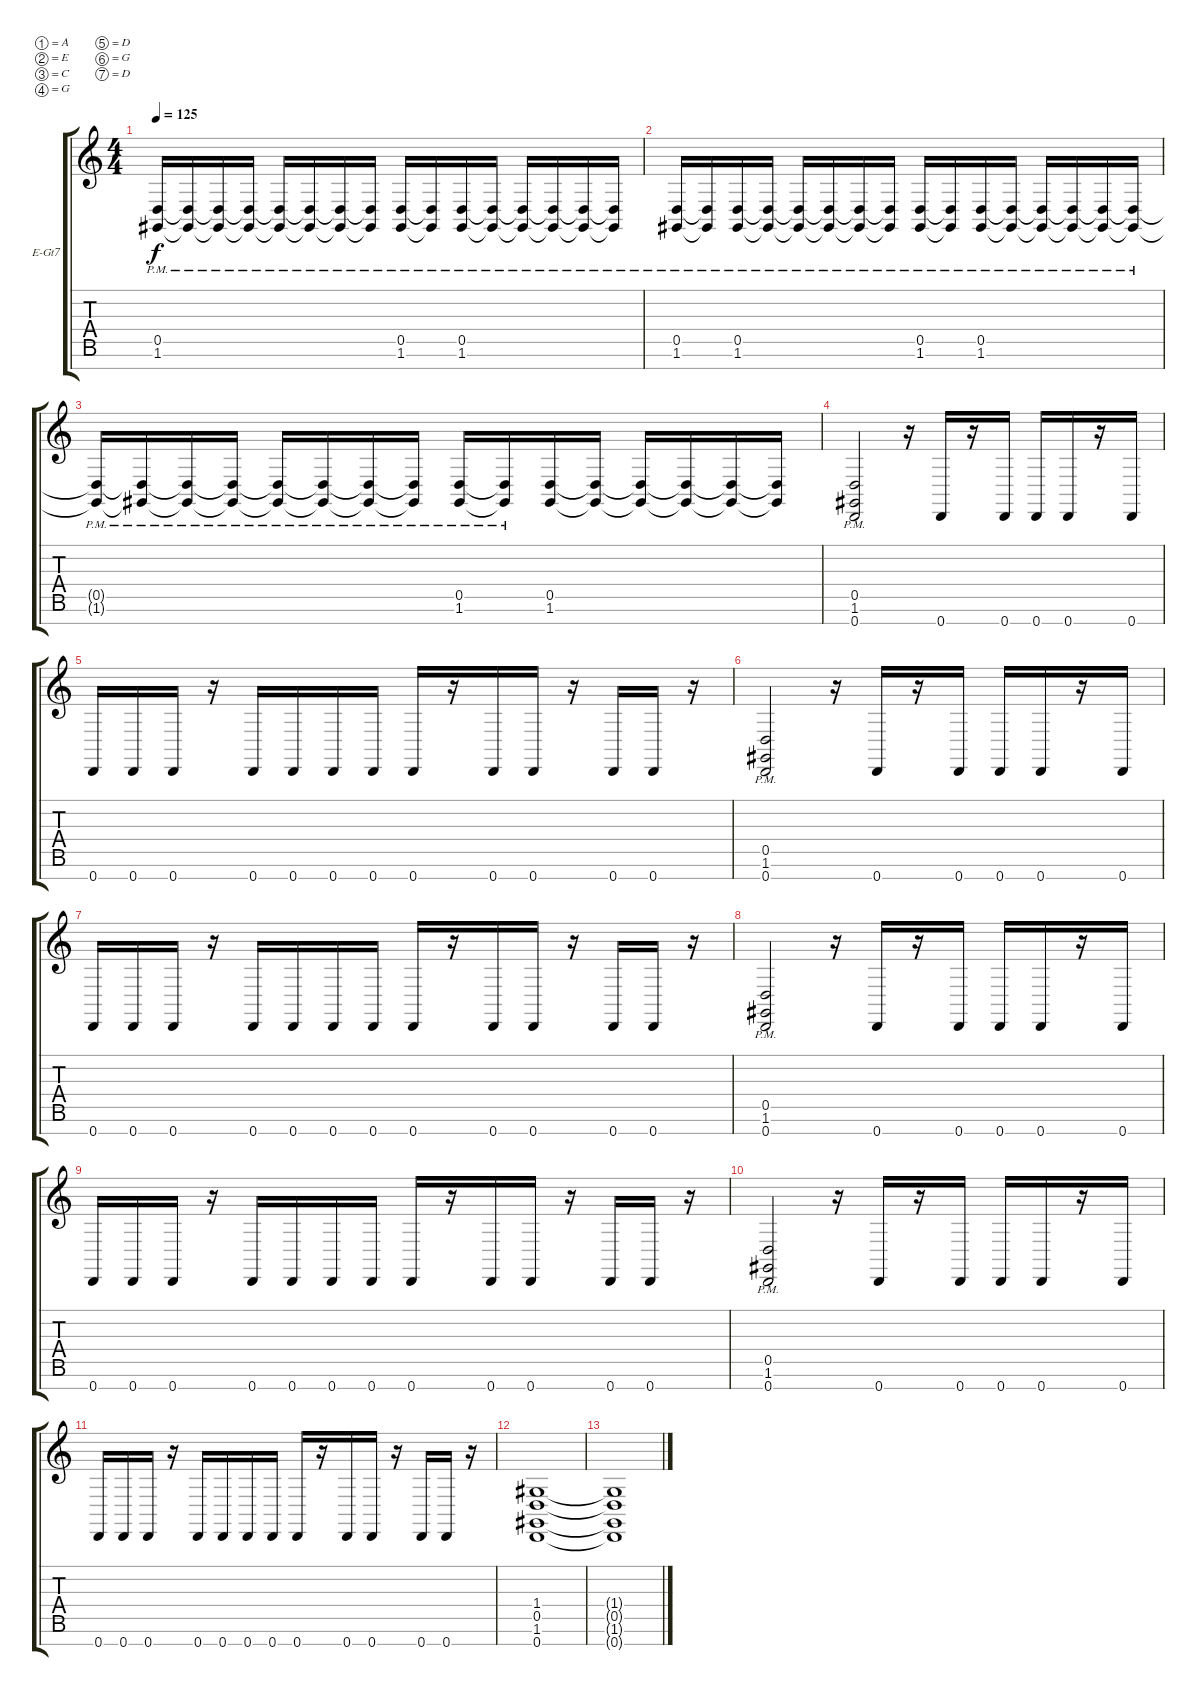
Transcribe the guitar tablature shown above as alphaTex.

\defaultSystemsLayout 4
\bracketExtendMode groupsimilarinstruments
\firstSystemTrackNameOrientation horizontal
\otherSystemsTrackNameOrientation horizontal
\track ("Electric Guitar" "E-Gt7") {instrument distortionguitar}
\staff {score tabs}
\tuning (A3 E3 C3 G2 D2 G1 D1)
\ts (4 4)
\tempo 125
\clef g2
\scale
0.333333
\ks c
(0.5{pm t} 1.6{pm t}).16{dy f} (0.5{pm t} 1.6{pm t}).16 (0.5{pm t} 1.6{pm t}).16 (0.5{pm t} 1.6{pm t}).16 (0.5{pm t} 1.6{pm t}).16 (0.5{pm t} 1.6{pm t}).16 (0.5{pm t} 1.6{pm t}).16 (0.5{pm t} 1.6{pm t}).16 (1.6{pm} 0.5{pm}).16 (0.5{pm t} 1.6{pm t}).16 (1.6{pm} 0.5{pm}).16 (1.6{pm t} 0.5{pm t}).16 (1.6{pm t} 0.5{pm t}).16 (1.6{pm t} 0.5{pm t}).16 (1.6{pm t} 0.5{pm t}).16 (1.6{pm t} 0.5{pm t}).16 |
\scale
0.333333 (1.6{pm} 0.5{pm}).16 (0.5{pm t} 1.6{pm t}).16 (1.6{pm} 0.5{pm}).16 (0.5{pm t} 1.6{pm t}).16 (0.5{pm t} 1.6{pm t}).16 (0.5{pm t} 1.6{pm t}).16 (0.5{pm t} 1.6{pm t}).16 (0.5{pm t} 1.6{pm t}).16 (1.6{pm} 0.5{pm}).16 (0.5{pm t} 1.6{pm t}).16 (1.6{pm} 0.5{pm}).16 (0.5{pm t} 1.6{pm t}).16 (0.5{pm t} 1.6{pm t}).16 (0.5{pm t} 1.6{pm t}).16 (0.5{pm t} 1.6{pm t}).16 (0.5{pm t} 1.6{pm t}).16 |
\scale
0.333333 (0.5{pm t} 1.6{pm t}).16 (0.5{pm t} 1.6{pm t}).16 (0.5{pm t} 1.6{pm t}).16 (0.5{pm t} 1.6{pm t}).16 (0.5{pm t} 1.6{pm t}).16 (0.5{pm t} 1.6{pm t}).16 (0.5{pm t} 1.6{pm t}).16 (0.5{pm t} 1.6{pm t}).16 (1.6{pm} 0.5{pm}).16 (0.5{pm t} 1.6{pm t}).16 (1.6 0.5).16 (1.6{t} 0.5{t}).16 (1.6{t} 0.5{t}).16 (1.6{t} 0.5{t}).16 (1.6{t} 0.5{t}).16 (1.6{t} 0.5{t}).16 |
\scale
0.333333 (0.7{pm} 1.6{pm} 0.5{pm}).2 r.16 0.7.16 r.16 0.7.16 0.7.16 0.7.16 r.16 0.7.16 |
\scale
0.333333 0.7.16 0.7.16 0.7.16 r.16 0.7.16 0.7.16 0.7.16 0.7.16 0.7.16 r.16 0.7.16 0.7.16 r.16 0.7.16 0.7.16 r.16 |
\scale
0.333333 (0.7{pm} 1.6{pm} 0.5{pm}).2 r.16 0.7.16 r.16 0.7.16 0.7.16 0.7.16 r.16 0.7.16 |
\scale
0.333333 0.7.16 0.7.16 0.7.16 r.16 0.7.16 0.7.16 0.7.16 0.7.16 0.7.16 r.16 0.7.16 0.7.16 r.16 0.7.16 0.7.16 r.16 |
\scale
0.333333 (0.7{pm} 1.6{pm} 0.5{pm}).2 r.16 0.7.16 r.16 0.7.16 0.7.16 0.7.16 r.16 0.7.16 |
\scale
0.333333 0.7.16 0.7.16 0.7.16 r.16 0.7.16 0.7.16 0.7.16 0.7.16 0.7.16 r.16 0.7.16 0.7.16 r.16 0.7.16 0.7.16 r.16 |
\scale
0.333333 (0.7{pm} 1.6{pm} 0.5{pm}).2 r.16 0.7.16 r.16 0.7.16 0.7.16 0.7.16 r.16 0.7.16 |
\scale
0.333333 0.7.16 0.7.16 0.7.16 r.16 0.7.16 0.7.16 0.7.16 0.7.16 0.7.16 r.16 0.7.16 0.7.16 r.16 0.7.16 0.7.16 r.16 |
(1.6 0.5 1.4 0.7).1 |
(1.6{t} 0.5{t} 1.4{t} 0.7{t}).1
